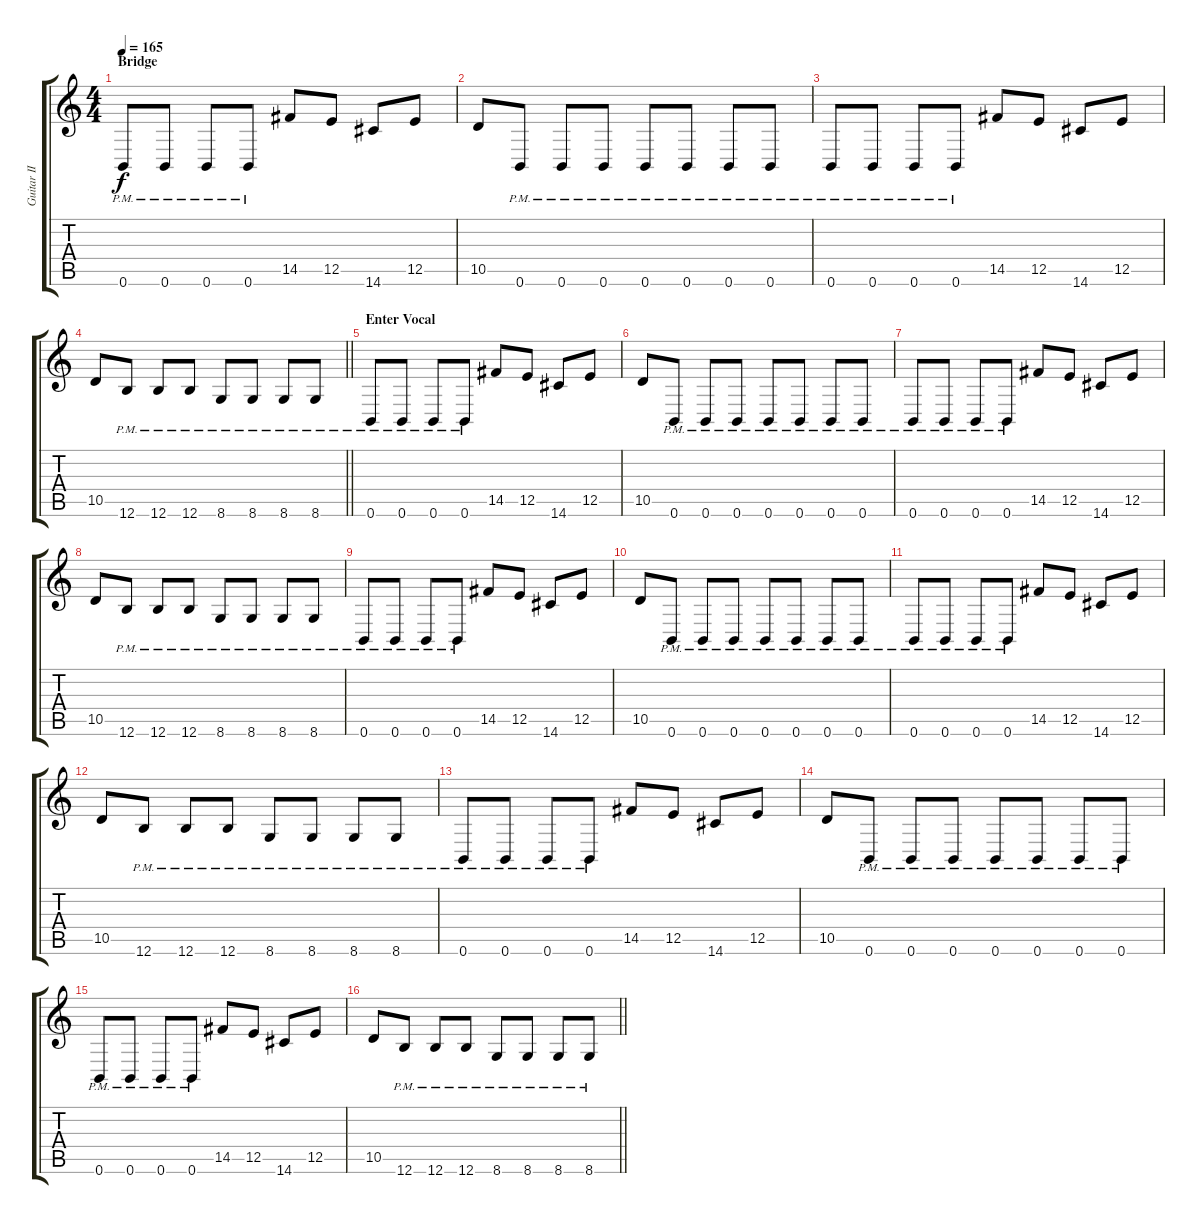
\track ("Guitar II" "Guitar II") {instrument distortionguitar}
\staff {score tabs}
\tuning (B3 Gb3 D3 A2 E2 B1) {hide}
\ts (4 4)
\section ("" "Bridge")
\tempo 165
\clef g2
\ks c
0.6{pm}.8{dy f} 0.6{pm}.8 0.6{pm}.8 0.6{pm}.8 14.5.8 12.5.8 14.6.8 12.5.8 |
10.5.8 0.6{pm}.8 0.6{pm}.8 0.6{pm}.8 0.6{pm}.8 0.6{pm}.8 0.6{pm}.8 0.6{pm}.8 |
0.6{pm}.8 0.6{pm}.8 0.6{pm}.8 0.6{pm}.8 14.5.8 12.5.8 14.6.8 12.5.8 |
\barLineRight lightlight
10.5.8 12.6{pm}.8 12.6{pm}.8 12.6{pm}.8 8.6{pm}.8 8.6{pm}.8 8.6{pm}.8 8.6{pm}.8 |
\section ("" "Enter Vocal")
0.6{pm}.8 0.6{pm}.8 0.6{pm}.8 0.6{pm}.8 14.5.8 12.5.8 14.6.8 12.5.8 |
10.5.8 0.6{pm}.8 0.6{pm}.8 0.6{pm}.8 0.6{pm}.8 0.6{pm}.8 0.6{pm}.8 0.6{pm}.8 |
0.6{pm}.8 0.6{pm}.8 0.6{pm}.8 0.6{pm}.8 14.5.8 12.5.8 14.6.8 12.5.8 |
10.5.8 12.6{pm}.8 12.6{pm}.8 12.6{pm}.8 8.6{pm}.8 8.6{pm}.8 8.6{pm}.8 8.6{pm}.8 |
0.6{pm}.8 0.6{pm}.8 0.6{pm}.8 0.6{pm}.8 14.5.8 12.5.8 14.6.8 12.5.8 |
10.5.8 0.6{pm}.8 0.6{pm}.8 0.6{pm}.8 0.6{pm}.8 0.6{pm}.8 0.6{pm}.8 0.6{pm}.8 |
0.6{pm}.8 0.6{pm}.8 0.6{pm}.8 0.6{pm}.8 14.5.8 12.5.8 14.6.8 12.5.8 |
10.5.8 12.6{pm}.8 12.6{pm}.8 12.6{pm}.8 8.6{pm}.8 8.6{pm}.8 8.6{pm}.8 8.6{pm}.8 |
0.6{pm}.8 0.6{pm}.8 0.6{pm}.8 0.6{pm}.8 14.5.8 12.5.8 14.6.8 12.5.8 |
10.5.8 0.6{pm}.8 0.6{pm}.8 0.6{pm}.8 0.6{pm}.8 0.6{pm}.8 0.6{pm}.8 0.6{pm}.8 |
0.6{pm}.8 0.6{pm}.8 0.6{pm}.8 0.6{pm}.8 14.5.8 12.5.8 14.6.8 12.5.8 |
\barLineRight lightlight
10.5.8 12.6{pm}.8 12.6{pm}.8 12.6{pm}.8 8.6{pm}.8 8.6{pm}.8 8.6{pm}.8 8.6{pm}.8
